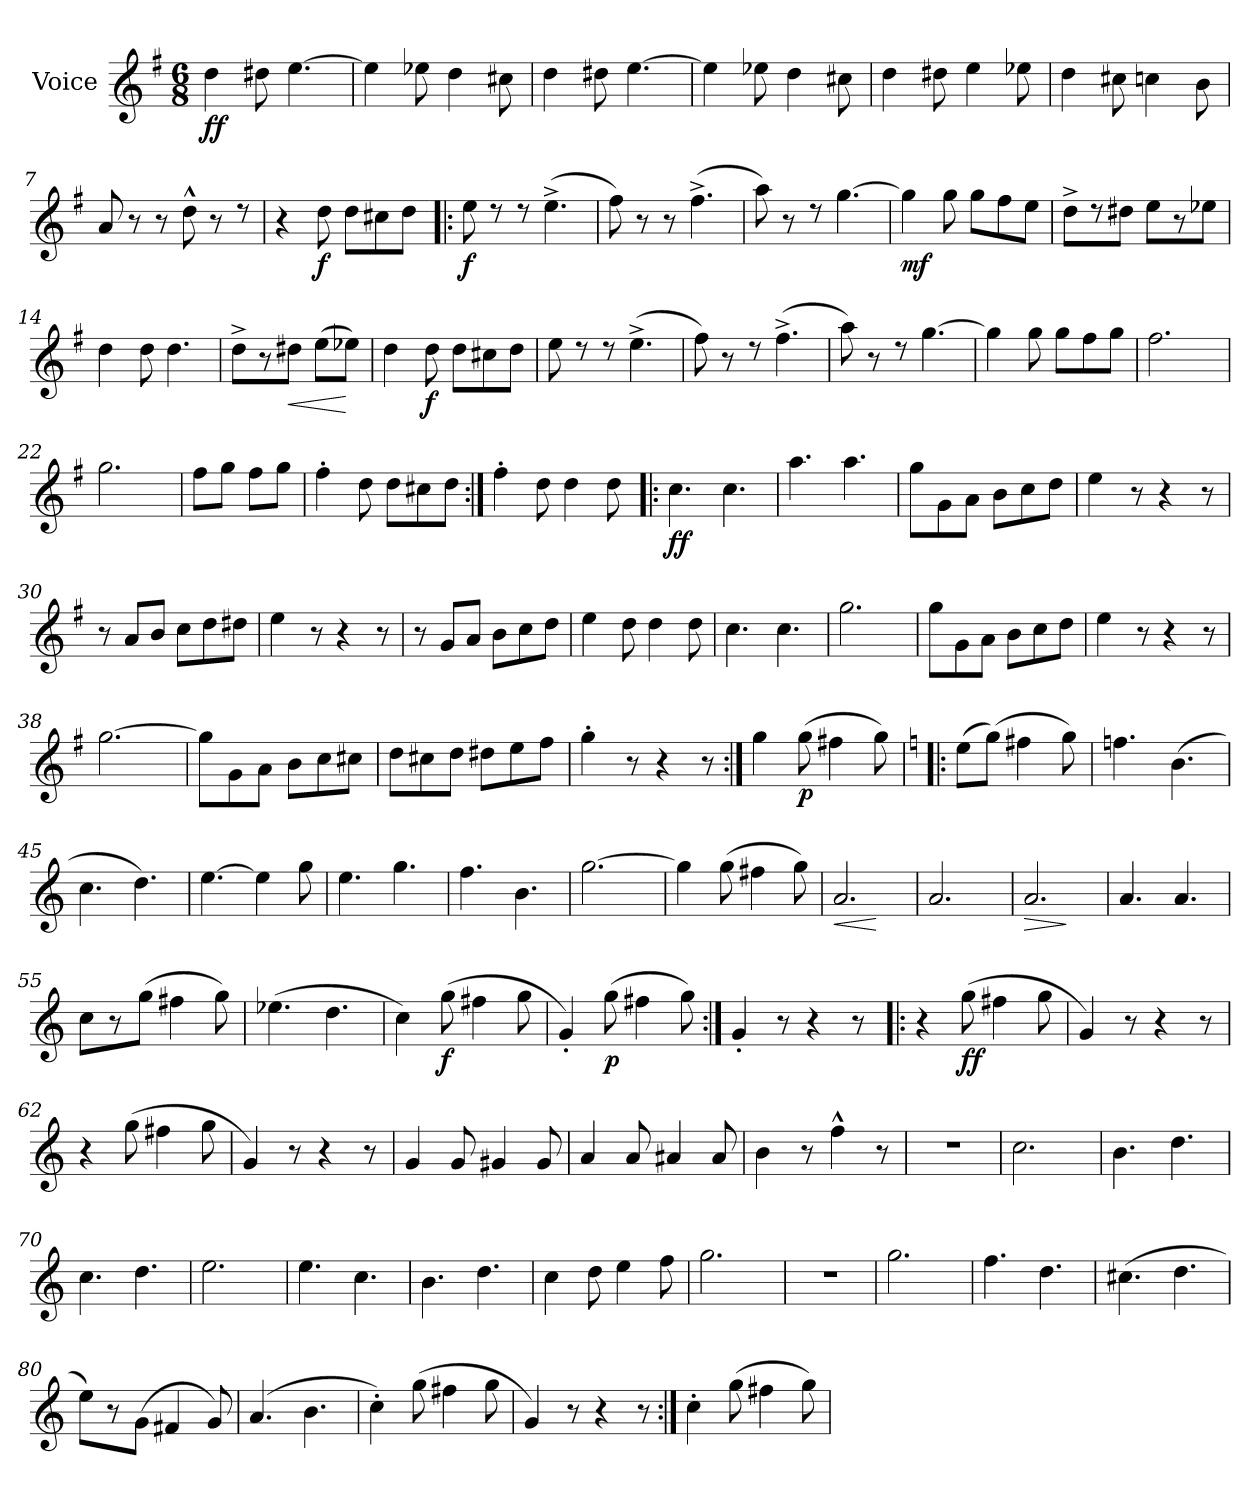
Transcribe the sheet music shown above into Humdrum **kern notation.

**kern	**dynam
*part1	*part1
*staff1	*staff1
*I"Voice	*
*I'Voice	*
*clefG2	*
*k[f#]	*
*M6/8	*
=1	=1
!	!LO:DY:b
4dd\	ff
8dd#X\	.
[>4.ee\	.
=2	=2
4ee\]	.
8ee-X\	.
4dd\	.
8cc#X\	.
=3	=3
4dd\	.
8dd#X\	.
[>4.ee\	.
=4	=4
4ee\]	.
8ee-X\	.
4dd\	.
8cc#X\	.
=5	=5
4dd\	.
8dd#X\	.
4ee\	.
8ee-X\	.
=6	=6
4dd\	.
8cc#X\	.
4ccn\	.
8b\	.
=7	=7
8a/	.
8r	.
8r	.
8dd^^>\	.
8r	.
8rcc	.
=8	=8
4r	.
!	!LO:DY:b
8dd\	f
8dd\L	.
8cc#X\	.
8dd\J	.
!!LO:LB:g=z
=9!|:	=9!|:
!	!LO:DY:b
8ee\	f
8rcc	.
8rcc	.
(>4.ee^>\	.
=10	=10
8ff#\)	.
8r	.
8r	.
(>4.ff#^>\	.
=11	=11
8aa\)	.
8r	.
8rcc	.
[>4.gg\	.
=12	=12
!	!LO:DY:b
4gg\]	mf
8gg\	.
8gg\L	.
8ff#\	.
8ee\J	.
=13	=13
8dd^>\L	.
8rcc	.
8dd#X\J	.
8ee\L	.
8r	.
8ee-X\J	.
=14	=14
4dd\	.
8dd\	.
4.dd\	.
=15	=15
8dd^>\L	.
8r	.
!	!LO:HP:b
8dd#X\J	<
(<8ee\L	.
8ee-X\J)	[
=16	=16
4dd\	.
!	!LO:DY:b
8dd\	f
8dd\L	.
8cc#X\	.
8dd\J	.
!!LO:LB:g=z
=17	=17
8ee\	.
8rcc	.
8rcc	.
(>4.ee^>\	.
=18	=18
8ff#\)	.
8r	.
8rcc	.
(>4.ff#^>\	.
=19	=19
8aa\)	.
8r	.
8rcc	.
[>4.gg\	.
=20	=20
4gg\]	.
8gg\	.
8gg\L	.
8ff#\	.
8gg\J	.
=21	=21
2.ff#\	.
=22	=22
2.gg\	.
=23	=23
8ff#\L	.
8gg\J	.
8ff#\L	.
8gg\J	.
=24	=24
4ff#'>\	.
8dd\	.
8dd\L	.
8cc#X\	.
8dd\J	.
=25:|!	=25:|!
4ff#'>\	.
8dd\	.
4dd\	.
8dd\	.
!!LO:LB:g=z
=26!|:	=26!|:
!	!LO:DY:b
4.cc\	ff
4.cc\	.
=27	=27
4.aa\	.
4.aa\	.
=28	=28
8gg\L	.
8g\	.
8a\J	.
8b\L	.
8cc\	.
8dd\J	.
=29	=29
4ee\	.
8r	.
4r	.
8r	.
=30	=30
8r	.
8a/L	.
8b/J	.
8cc\L	.
8dd\	.
8dd#X\J	.
=31	=31
4ee\	.
8r	.
4r	.
8r	.
=32	=32
8r	.
8g/L	.
8a/J	.
8b\L	.
8cc\	.
8dd\J	.
=33	=33
4ee\	.
8dd\	.
4dd\	.
8dd\	.
=34	=34
4.cc\	.
4.cc\	.
!!LO:LB:g=z
=35	=35
2.gg\	.
=36	=36
8gg\L	.
8g\	.
8a\J	.
8b\L	.
8cc\	.
8dd\J	.
=37	=37
4ee\	.
8r	.
4r	.
8r	.
=38	=38
[>2.gg\	.
=39	=39
8gg\L]	.
8g\	.
8a\J	.
8b\L	.
8cc\	.
8cc#X\J	.
=40	=40
8dd\L	.
8cc#X\	.
8dd\J	.
8dd#X\L	.
8ee\	.
8ff#\J	.
=41	=41
4gg'>\	.
8r	.
4r	.
8r	.
=42:|!	=42:|!
4gg\	.
!	!LO:DY:b
(>8gg\	p
4ff#X\	.
8gg\)	.
!!LO:LB:g=z
=43!|:	=43!|:
*k[]	*
(<8ee\L	.
(>8gg\J)	.
4ff#X\	.
8gg\)	.
=44	=44
4.ffn\	.
(>4.b\	.
=45	=45
4.cc\	.
4.dd\)	.
=46	=46
[>4.ee\	.
4ee\]	.
8gg\	.
=47	=47
4.ee\	.
4.gg\	.
=48	=48
4.ff\	.
4.b\	.
=49	=49
[>2.gg\	.
=50	=50
4gg\]	.
(>8gg\	.
4ff#X\	.
8gg\)	.
=51	=51
!	!LO:HP:b
2.a/	<
.	[
=52	=52
2.a/	.
=53	=53
!	!LO:HP:b
2.a/	>
.	]
=54	=54
4.a/	.
4.a/	.
!!LO:LB:g=z
=55	=55
8cc\L	.
8r	.
(>8gg\J	.
4ff#X\	.
8gg\)	.
=56	=56
(>4.ee-X\	.
4.dd\	.
=57	=57
4cc\)	.
!	!LO:DY:b
(>8gg\	f
4ff#X\	.
8gg\	.
=58	=58
4g'>/)	.
!	!LO:DY:b
(>8gg\	p
4ff#X\	.
8gg\)	.
=59:|!	=59:|!
4g'>/	.
8r	.
4r	.
8r	.
=60!|:	=60!|:
4r	.
!	!LO:DY:b
(>8gg\	ff
4ff#X\	.
8gg\	.
=61	=61
4g/)	.
8r	.
4r	.
8r	.
=62	=62
4r	.
(>8gg\	.
4ff#X\	.
8gg\	.
!!LO:LB:g=z
=63	=63
4g/)	.
8r	.
4r	.
8r	.
=64	=64
4g/	.
8g/	.
4g#X/	.
8g#/	.
=65	=65
4a/	.
8a/	.
4a#X/	.
8a#/	.
=66	=66
4b\	.
8r	.
4ff^^>\	.
8r	.
=67	=67
2.rdd	.
=68	=68
2.cc\	.
=69	=69
4.b\	.
4.dd\	.
=70	=70
4.cc\	.
4.dd\	.
=71	=71
2.ee\	.
=72	=72
4.ee\	.
4.cc\	.
=73	=73
4.b\	.
4.dd\	.
!!LO:LB:g=z
=74	=74
4cc\	.
8dd\	.
4ee\	.
8ff\	.
=75	=75
2.gg\	.
=76	=76
2.r	.
=77	=77
2.gg\	.
=78	=78
4.ff\	.
4.dd\	.
=79	=79
(>4.cc#X\	.
4.dd\	.
=80	=80
8ee\L)	.
8r	.
(>8g\J	.
4f#X/	.
8g/)	.
=81	=81
(>4.a/	.
4.b\	.
=82	=82
4cc'>\)	.
(>8gg\	.
4ff#X\	.
8gg\	.
=83	=83
4g/)	.
8r	.
4r	.
8r	.
=84:|!	=84:|!
4cc'>\	.
(>8gg\	.
4ff#X\	.
8gg\)	.
=	=
*-	*-
